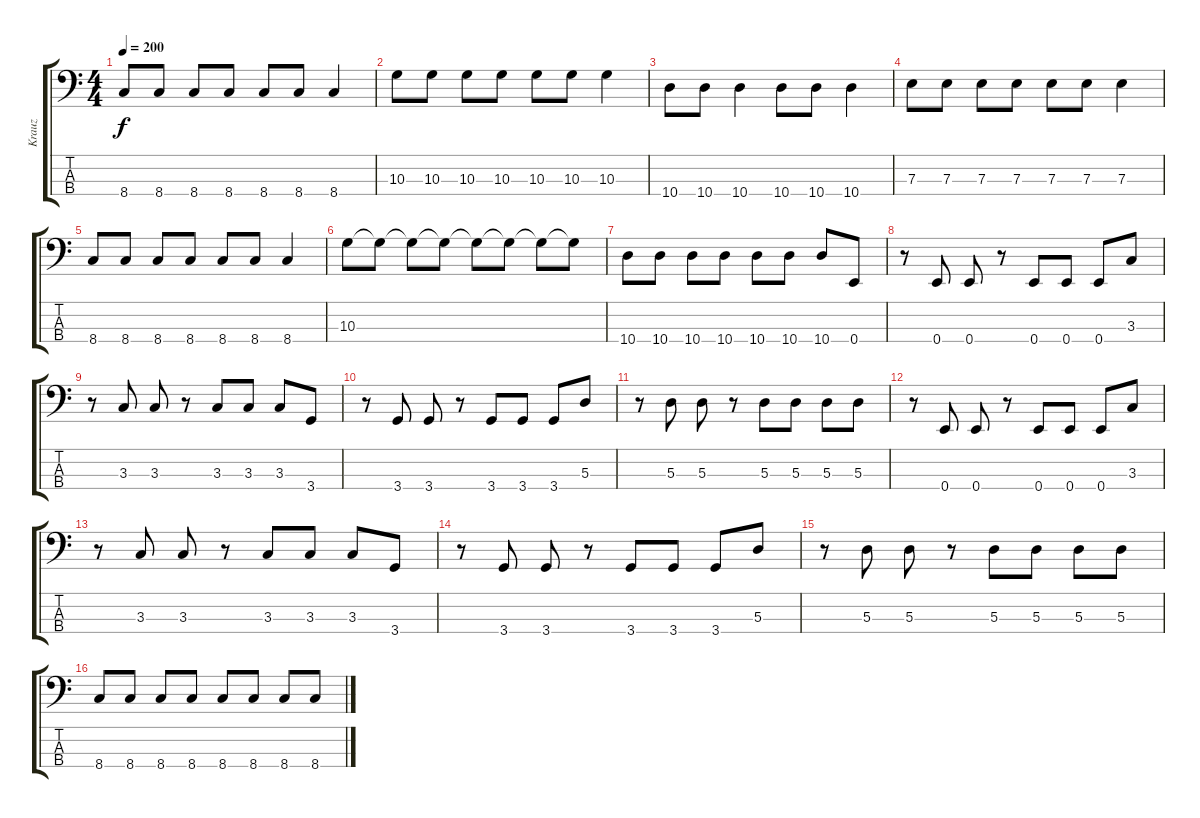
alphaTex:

\track ("Krauz" "Krauz") {solo instrument slapbass1}
\staff {score tabs}
\tuning (G2 D2 A1 E1) {hide}
\ts (4 4)
\tempo 200
\clef f4
\ks c
8.4.8{dy f} 8.4.8 8.4.8 8.4.8 8.4.8 8.4.8 8.4.4 |
10.3.8 10.3.8 10.3.8 10.3.8 10.3.8 10.3.8 10.3.4 |
10.4.8 10.4.8 10.4.4 10.4.8 10.4.8 10.4.4 |
7.3.8 7.3.8 7.3.8 7.3.8 7.3.8 7.3.8 7.3.4 |
8.4.8 8.4.8 8.4.8 8.4.8 8.4.8 8.4.8 8.4.4 |
10.3.8 10.3{t}.8 10.3{t}.8 10.3{t}.8 10.3{t}.8 10.3{t}.8 10.3{t}.8 10.3{t}.8 |
10.4.8 10.4.8 10.4.8 10.4.8 10.4.8 10.4.8 10.4.8 0.4.8 |
r.8 0.4.8 0.4.8 r.8 0.4.8 0.4.8 0.4.8 3.3.8 |
r.8 3.3.8 3.3.8 r.8 3.3.8 3.3.8 3.3.8 3.4.8 |
r.8 3.4.8 3.4.8 r.8 3.4.8 3.4.8 3.4.8 5.3.8 |
r.8 5.3.8 5.3.8 r.8 5.3.8 5.3.8 5.3.8 5.3.8 |
r.8 0.4.8 0.4.8 r.8 0.4.8 0.4.8 0.4.8 3.3.8 |
r.8 3.3.8 3.3.8 r.8 3.3.8 3.3.8 3.3.8 3.4.8 |
r.8 3.4.8 3.4.8 r.8 3.4.8 3.4.8 3.4.8 5.3.8 |
r.8 5.3.8 5.3.8 r.8 5.3.8 5.3.8 5.3.8 5.3.8 |
8.4.8 8.4.8 8.4.8 8.4.8 8.4.8 8.4.8 8.4.8 8.4.8
